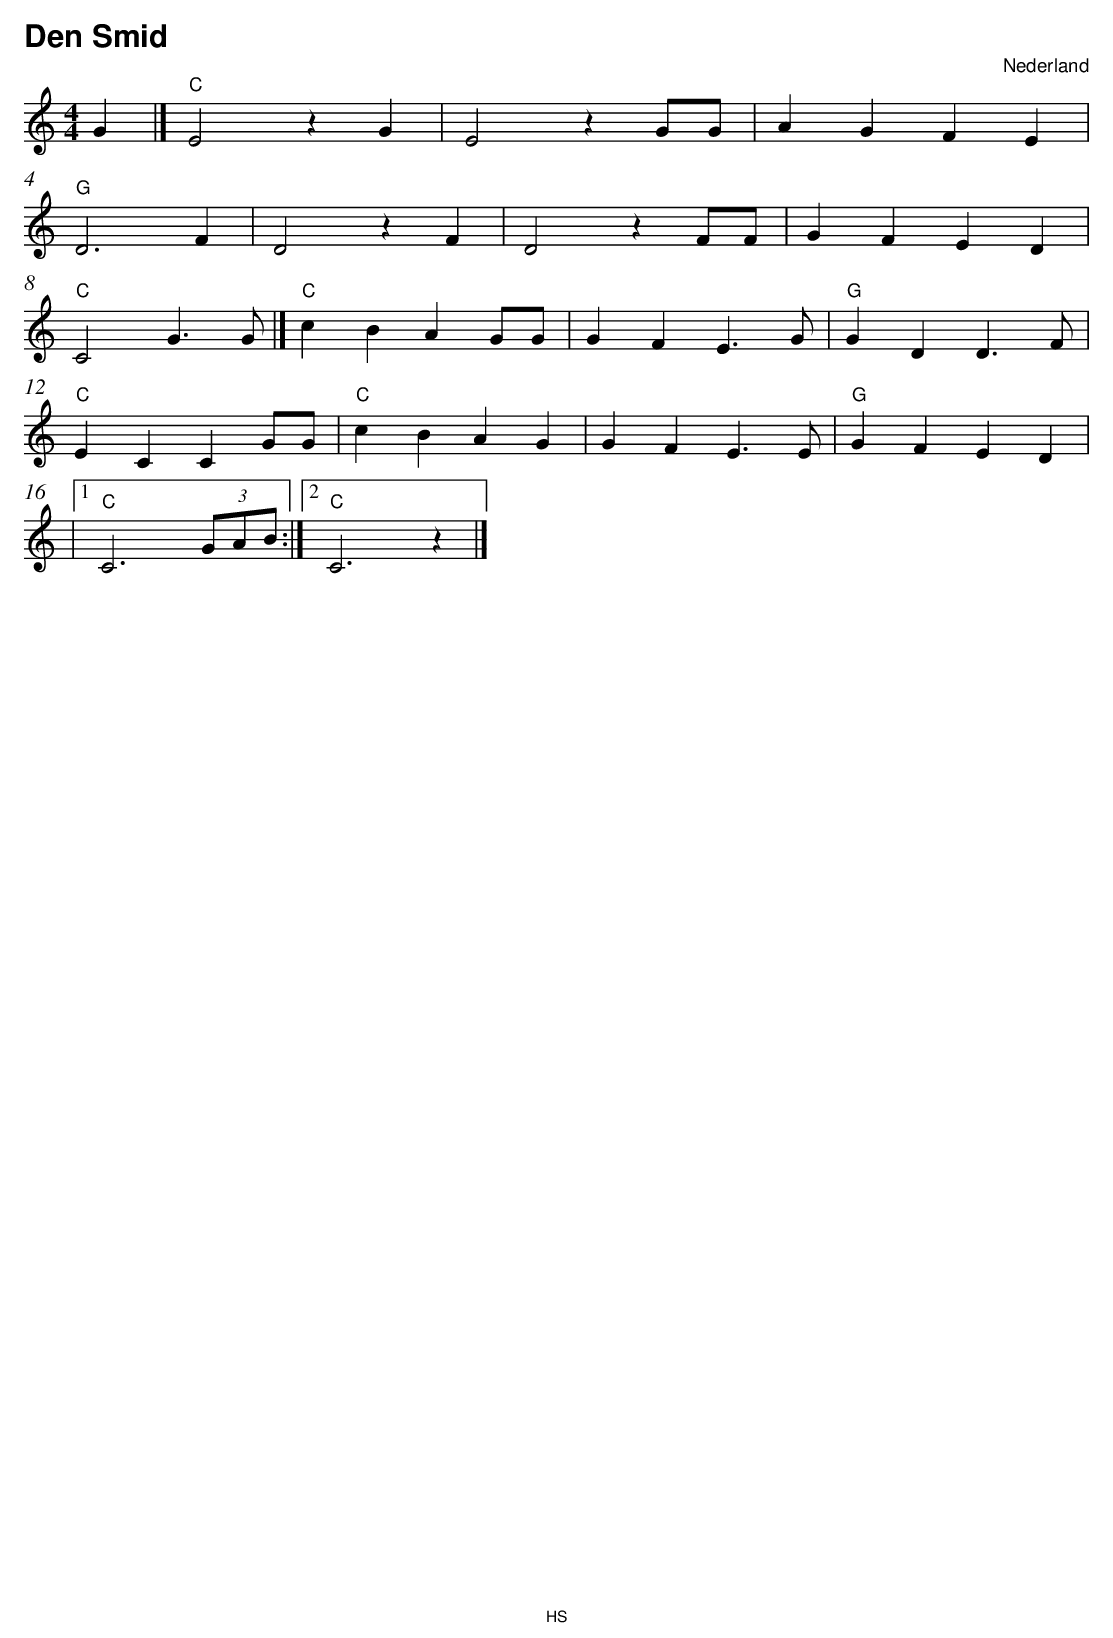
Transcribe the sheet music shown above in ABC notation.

X:1
T:Den Smid
O:Nederland
M:4/4
L:1/8
Q:1/4=166
K:C
V:1
G2 |]"C" E4 z2 G2 |E4 z2 GG |A2 G2 F2 E2 |
"G" D6 F2 |D4 z2 F2 |D4 z2 FF |G2 F2 E2 D2 |
"C" C4 G3 G|]"C" c2 B2 A2 GG |G2 F2 E3 G|"G" G2 D2 D3 F|
"C" E2 C2 C2 GG |"C" c2 B2 A2 G2 |G2 F2 E3 E|"G" G2 F2 E2 D2 |
|1 "C" C6  (3GAB :|2 "C" C6 z2 |]
